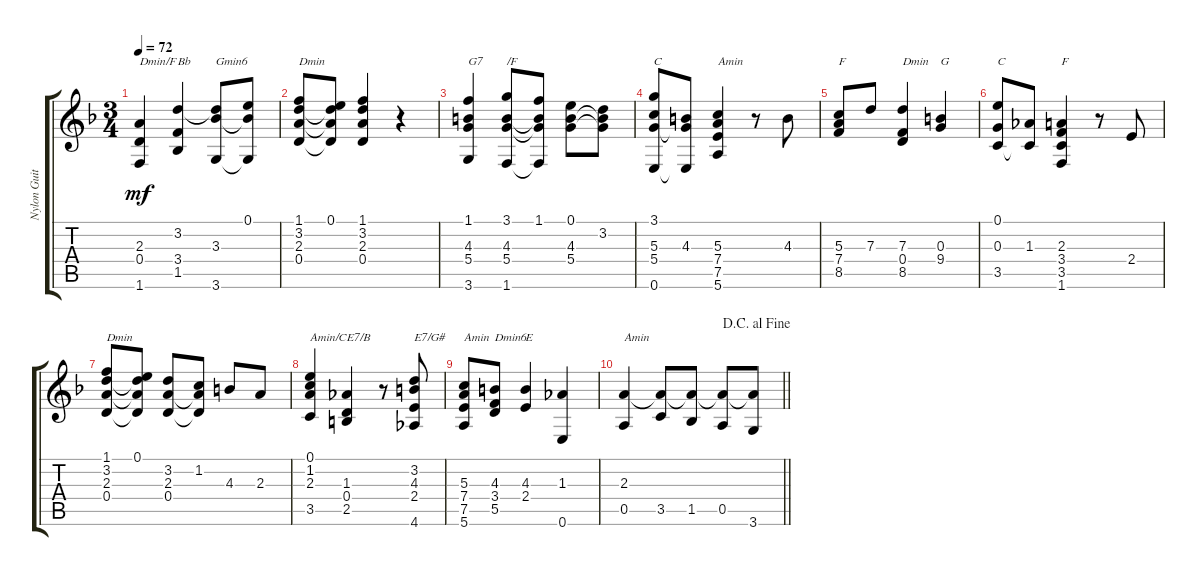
\track ("Nylon Guitar" "Nylon Guit") {instrument acousticguitarnylon}
\staff {score tabs}
\tuning (E4 B3 G3 D3 A2 E2) {hide}
\ts (3 4)
\tempo 72
\clef g2
\ks f
(2.3 0.4 1.6).4{txt "Dmin/F" dy mf} (3.2 3.4 1.5).4{txt "Bb"} (3.2{t} 3.3 3.6).8{txt "Gmin6"} (0.1 3.3{t} 3.6{t}).8 |
(1.1 3.2 2.3 0.4).8{txt "Dmin"} (0.1 3.2{t} 2.3{t} 0.4{t}).8 (1.1 3.2 2.3 0.4).4 r.4 |
(1.1 4.3 5.4 3.6).4{txt "G7"} (3.1 4.3 5.4 1.6).8{txt "/F"} (1.1 4.3{t} 5.4{t} 1.6{t}).8 (0.1 4.3 5.4).8 (3.2 4.3{t} 5.4{t}).8 |
(3.1 5.3 5.4 0.6).8{txt "C"} (4.3 5.4{t} 0.6{t}).8 (5.3 7.4 7.5 5.6).4{txt "Amin"} r.8 4.3.8 |
(5.3 7.4 8.5).8{txt "F"} 7.3.8 (7.3 0.4 8.5).4{txt "Dmin"} (0.3 9.4).4{txt "G"} |
(0.1 0.3 3.5).8{txt "C"} (1.3 3.5{t}).8 (2.3 3.4 3.5 1.6).4{txt "F"} r.8 2.4.8 |
(1.1 3.2 2.3 0.4).8{txt "Dmin"} (0.1 3.2{t} 2.3{t} 0.4{t}).8 (3.2 2.3 0.4).8 (1.2 2.3{t} 0.4{t}).8 4.3.8 2.3.8 |
(0.1 1.2 2.3 3.5).4{txt "Amin/C"} (1.3 0.4 2.5).4{txt "E7/B"} r.8 (3.2 4.3 2.4 4.6).8{txt "E7/G#"} |
(5.3 7.4 7.5 5.6).8{txt "Amin"} (4.3 3.4 5.5).8{txt "Dmin6"} (4.3 2.4).4{txt "E"} (1.3 0.6).4 |
\jump dacapoalfine
\barLineRight lightlight
(2.3 0.5).4{txt "Amin"} (2.3{t} 3.5).8 (2.3{t} 1.5).8 (2.3{t} 0.5).8 (2.3{t} 3.6).8
